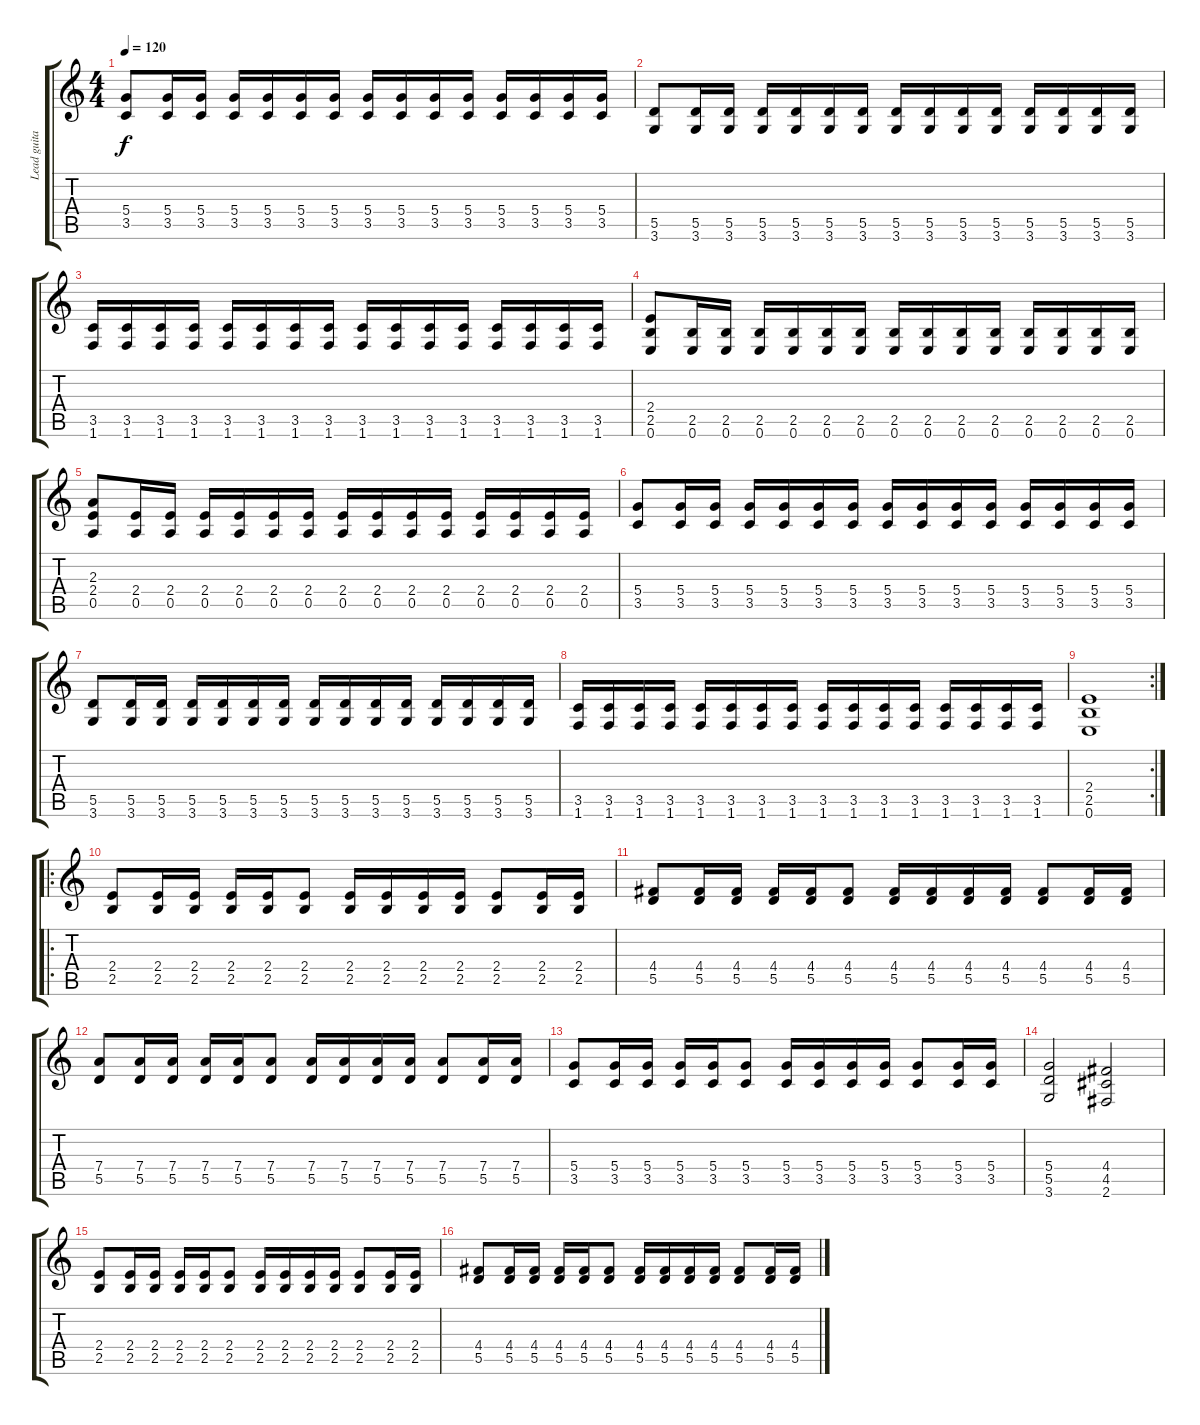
\track ("Lead guitar " "Lead guita") {instrument overdrivenguitar}
\staff {score tabs}
\tuning (E4 B3 G3 D3 A2 E2) {hide}
\ts (4 4)
\tempo 120
\clef g2
\ks c
(5.4 3.5).8{dy f} (5.4 3.5).16 (5.4 3.5).16 (5.4 3.5).16 (5.4 3.5).16 (5.4 3.5).16 (5.4 3.5).16 (5.4 3.5).16 (5.4 3.5).16 (5.4 3.5).16 (5.4 3.5).16 (5.4 3.5).16 (5.4 3.5).16 (5.4 3.5).16 (5.4 3.5).16 |
(5.5 3.6).8 (5.5 3.6).16 (5.5 3.6).16 (5.5 3.6).16 (5.5 3.6).16 (5.5 3.6).16 (5.5 3.6).16 (5.5 3.6).16 (5.5 3.6).16 (5.5 3.6).16 (5.5 3.6).16 (5.5 3.6).16 (5.5 3.6).16 (5.5 3.6).16 (5.5 3.6).16 |
(3.5 1.6).16 (3.5 1.6).16 (3.5 1.6).16 (3.5 1.6).16 (3.5 1.6).16 (3.5 1.6).16 (3.5 1.6).16 (3.5 1.6).16 (3.5 1.6).16 (3.5 1.6).16 (3.5 1.6).16 (3.5 1.6).16 (3.5 1.6).16 (3.5 1.6).16 (3.5 1.6).16 (3.5 1.6).16 |
(2.4 2.5 0.6).8 (2.5 0.6).16 (2.5 0.6).16 (2.5 0.6).16 (2.5 0.6).16 (2.5 0.6).16 (2.5 0.6).16 (2.5 0.6).16 (2.5 0.6).16 (2.5 0.6).16 (2.5 0.6).16 (2.5 0.6).16 (2.5 0.6).16 (2.5 0.6).16 (2.5 0.6).16 |
(2.3 2.4 0.5).8 (2.4 0.5).16 (2.4 0.5).16 (2.4 0.5).16 (2.4 0.5).16 (2.4 0.5).16 (2.4 0.5).16 (2.4 0.5).16 (2.4 0.5).16 (2.4 0.5).16 (2.4 0.5).16 (2.4 0.5).16 (2.4 0.5).16 (2.4 0.5).16 (2.4 0.5).16 |
(5.4 3.5).8 (5.4 3.5).16 (5.4 3.5).16 (5.4 3.5).16 (5.4 3.5).16 (5.4 3.5).16 (5.4 3.5).16 (5.4 3.5).16 (5.4 3.5).16 (5.4 3.5).16 (5.4 3.5).16 (5.4 3.5).16 (5.4 3.5).16 (5.4 3.5).16 (5.4 3.5).16 |
(5.5 3.6).8 (5.5 3.6).16 (5.5 3.6).16 (5.5 3.6).16 (5.5 3.6).16 (5.5 3.6).16 (5.5 3.6).16 (5.5 3.6).16 (5.5 3.6).16 (5.5 3.6).16 (5.5 3.6).16 (5.5 3.6).16 (5.5 3.6).16 (5.5 3.6).16 (5.5 3.6).16 |
(3.5 1.6).16 (3.5 1.6).16 (3.5 1.6).16 (3.5 1.6).16 (3.5 1.6).16 (3.5 1.6).16 (3.5 1.6).16 (3.5 1.6).16 (3.5 1.6).16 (3.5 1.6).16 (3.5 1.6).16 (3.5 1.6).16 (3.5 1.6).16 (3.5 1.6).16 (3.5 1.6).16 (3.5 1.6).16 |
\rc 2
(2.4 2.5 0.6).1 |
\ro
(2.4 2.5).8 (2.4 2.5).16 (2.4 2.5).16 (2.4 2.5).16 (2.4 2.5).16 (2.4 2.5).8 (2.4 2.5).16 (2.4 2.5).16 (2.4 2.5).16 (2.4 2.5).16 (2.4 2.5).8 (2.4 2.5).16 (2.4 2.5).16 |
(4.4 5.5).8 (4.4 5.5).16 (4.4 5.5).16 (4.4 5.5).16 (4.4 5.5).16 (4.4 5.5).8 (4.4 5.5).16 (4.4 5.5).16 (4.4 5.5).16 (4.4 5.5).16 (4.4 5.5).8 (4.4 5.5).16 (4.4 5.5).16 |
(7.4 5.5).8 (7.4 5.5).16 (7.4 5.5).16 (7.4 5.5).16 (7.4 5.5).16 (7.4 5.5).8 (7.4 5.5).16 (7.4 5.5).16 (7.4 5.5).16 (7.4 5.5).16 (7.4 5.5).8 (7.4 5.5).16 (7.4 5.5).16 |
(5.4 3.5).8 (5.4 3.5).16 (5.4 3.5).16 (5.4 3.5).16 (5.4 3.5).16 (5.4 3.5).8 (5.4 3.5).16 (5.4 3.5).16 (5.4 3.5).16 (5.4 3.5).16 (5.4 3.5).8 (5.4 3.5).16 (5.4 3.5).16 |
(5.4 5.5 3.6).2 (4.4 4.5 2.6).2 |
(2.4 2.5).8 (2.4 2.5).16 (2.4 2.5).16 (2.4 2.5).16 (2.4 2.5).16 (2.4 2.5).8 (2.4 2.5).16 (2.4 2.5).16 (2.4 2.5).16 (2.4 2.5).16 (2.4 2.5).8 (2.4 2.5).16 (2.4 2.5).16 |
(4.4 5.5).8 (4.4 5.5).16 (4.4 5.5).16 (4.4 5.5).16 (4.4 5.5).16 (4.4 5.5).8 (4.4 5.5).16 (4.4 5.5).16 (4.4 5.5).16 (4.4 5.5).16 (4.4 5.5).8 (4.4 5.5).16 (4.4 5.5).16
